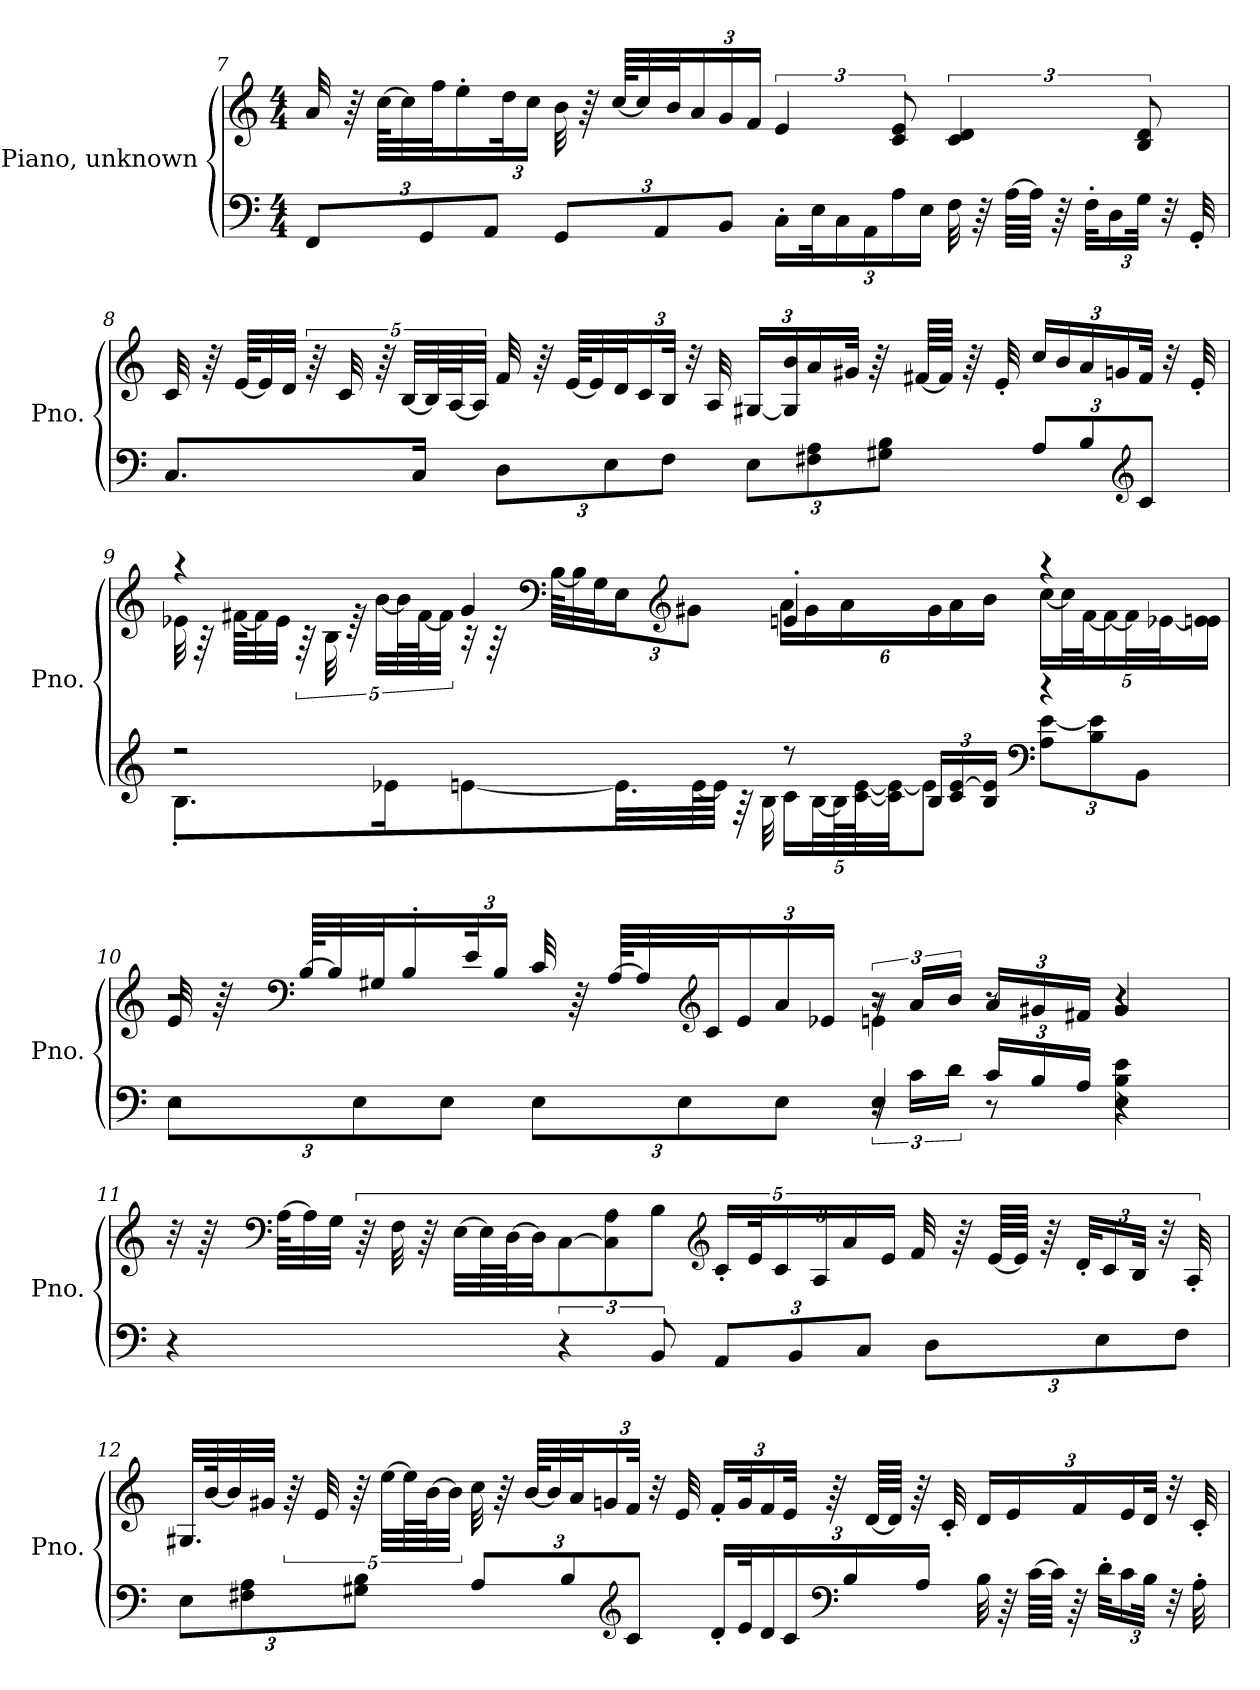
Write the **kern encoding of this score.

**kern	**kern
*part1	*part1
*staff2	*staff1
*I"Piano, unknown	*
*I'Pno.	*
!!LO:PB:g=z
*clefF4	*clefG2
*k[]	*k[]
*M4/4	*M4/4
*Xbrackettup	*
=7	=7
12FF/L	32a/
.	64r
.	[64cc\KLLL
.	32cc\]
12GG/	.
.	32ff\J
.	16ee'\
12AA/J	.
*	*Xbrackettup
.	48dd\K
.	24cc\JJ
12GG/L	32b\
.	64r
.	[64cc/KLLL
.	32cc/]
12AA/	.
.	32b/J
.	24a/
12BB/J	24g/
.	24f/JJ
*	*brackettup
16C'\LL	6e/
48E\K	.
24C\	.
24AA\	.
24A\	12c/ 12e/
24E\JJ	.
32F\	6c/ 6d/
64r	.
[64A\LLLL	.
64A\JJJJ]	.
64r	.
32F'\KLL	.
24D\	.
48G\JJk	12B/ 12d/
32r	.
32GG'/	.
!!LO:LB:g=z
=8	=8
8.C/L	32c/
.	64r
.	[64e/KLLL
.	32e/]
.	32d/JJJ
.	80r
.	40c/
.	80r
.	[40B/LLL
16C/Jk	.
.	80B/L]
.	[80A/J
.	40A/JJJ]
12D\L	32f/
.	64r
.	[64e/KLLL
.	32e/]
12E\	.
.	32d/J
*	*Xbrackettup
.	24c/
12F\J	48B/JJk
.	32r
.	32A/
12E\L	[24G#X/LL
.	24G#/] 24b/
12F#X\ 12A\	24a/
.	32g#X/JJk
.	64r
12G#X\ 12B\J	.
.	[64f#X/LLLL
.	64f#/JJJJ]
.	64r
.	32e'/
12A/L	24cc/LL
.	24b/
12B/	24a/
.	24gn/
*clefG2	*
12c/J	48f#/JJk
.	32r
.	32e'/
!!LO:LB:g=z
=9	=9
*^	*^
2r	8.B'\L	4r	32e-X\
.	.	.	64r
.	.	.	[64f#X\KLLL
.	.	.	32f#\]
.	.	.	32e-\JJJ
*	*	*	*brackettup
.	.	.	80r
.	.	.	40B\
.	.	.	80r
.	.	.	[40b\LLL
.	16e-X\K	.	.
.	.	.	80b\L]
.	.	.	[80f#\J
.	.	.	40f#\JJJ]
.	[8en\	4g/	32r
.	.	.	64r
*	*	*clefF4	*
.	.	.	[64B\KLLL
.	.	.	32B\]
.	.	.	32G\J
*	*	*	*Xbrackettup
.	32.e\LL]	.	24E\J
*	*	*clefG2	*
.	.	.	12g#X\J
.	[64e\L	.	.
.	64e\JJJJ]	.	.
.	64r	.	.
.	32B\	.	.
8r	20c\LL	4en'/	24a\LL
.	.	.	24g#\
.	[40B\L	.	.
.	80B\L]	.	.
.	.	.	24a\
.	[80c\ [80e\J	.	.
.	40c\] 40e\_JJ	.	.
24B/LL	8e\J]	.	24g#\
24c/ [24e/	.	.	24a\
24B/ 24e/]JJ	.	.	24b\JJ
*clefF4	*	*	*
4r	12A\ [12e\L	4r	[20cc\LL
.	.	.	40cc\L]
.	.	.	[40f#\J
.	12B\ 12e\]	.	.
.	.	.	20f#\_
.	.	.	40f#\L]
.	12BB\J	.	.
.	.	.	[40e-X\J
.	.	.	20e-\] 20en\JJ
!!LO:LB:g=z
=10	=10	=10	=10
*	*^	*	*^
2r	12E\L	2r	2r	2r	32e/
.	.	.	.	.	64r
*	*	*	*clefF4	*	*
.	.	.	.	.	[64B/KLLL
.	.	.	.	.	32B/]
.	12E\	.	.	.	.
.	.	.	.	.	32G#X/J
.	.	.	.	.	16B'/
.	12E\J	.	.	.	.
.	.	.	.	.	48e/K
.	.	.	.	.	24B/JJ
.	12E\L	.	.	.	32c/
.	.	.	.	.	64r
.	.	.	.	.	[64A/KLLL
.	.	.	.	.	32A/]
.	12E\	.	.	.	.
*	*	*	*clefG2	*	*
.	.	.	.	.	32c/J
.	.	.	.	.	24e/
.	12E\J	.	.	.	24a/
.	.	.	.	.	24e-X/JJ
*	*brackettup	*	*	*	*brackettup
8r	24r	4E/	8r	4en\	24r
.	24c\LL	.	.	.	24a/LL
.	24d\JJ	.	.	.	24b/JJ
*Xbrackettup	*	*	*Xbrackettup	*	*
24c/LL	8r	.	24a/LL	.	8r
24B/	.	.	24g#X/	.	.
24A/JJ	.	.	24f#X/JJ	.	.
4r	4E\ 4B\ 4e\	4r	4r	4r	4g#/
*v	*v	*v	*	*	*
*	*v	*v	*v
!!LO:LB:g=z
=11	=11
4r	32r
.	64r
*	*clefF4
.	[64A\KLLL
.	32A\]
.	32G\JJJ
*	*brackettup
.	80r
.	40F\
.	80r
.	[40E\LLL
.	80E\L]
.	[80D\J
.	40D\JJ]
*brackettup	*Xbrackettup
6r	[12C\
.	12C\] 12A\
12BB/	12B\J
*	*clefG2
*Xbrackettup	*
12AA/L	16c'/LL
.	48e/K
12BB/	24c/
.	24A/
12C/J	24a/
.	24e/JJ
12D\L	32f/
.	64r
.	[64e/LLLL
.	64e/JJJJ]
.	64r
12E\	.
.	32d'/KLL
.	24c/
12F\J	48B/JJk
.	32r
.	32A'/
!!LO:LB:g=z
=12	=12
12E\L	32.G#X/LLL
.	[64b/K
.	32b/]
12F#X\ 12A\	.
.	32g#X/JJJ
*	*brackettup
.	80r
.	40e/
.	80r
12G#X\ 12B\J	.
.	[40ee\LLL
.	80ee\L]
.	[80b\J
.	40b\JJJ]
12A/L	32cc\
.	64r
.	[64b/KLLL
.	32b/]
12B/	.
.	32a/J
*	*Xbrackettup
.	24gn/
*clefG2	*
12c/J	48f/JJk
.	32r
.	32e/
16d'/LL	16f'/LL
48e/K	48g/K
24d/	24f/
24c/	32e/JJk
.	64r
*clefF4	*
24B/	.
.	[64d/LLLL
.	64d/JJJJ]
.	64r
24A/JJ	.
.	32c'/
32B\	24d/LL
64r	.
.	24e/
[64c\LLLL	.
64c\JJJJ]	.
64r	.
.	24f/
32d'\KLL	.
24c\	24e/
48B\JJk	48d/JJk
32r	32r
32A'\	32c'/
=	=
*-	*-
